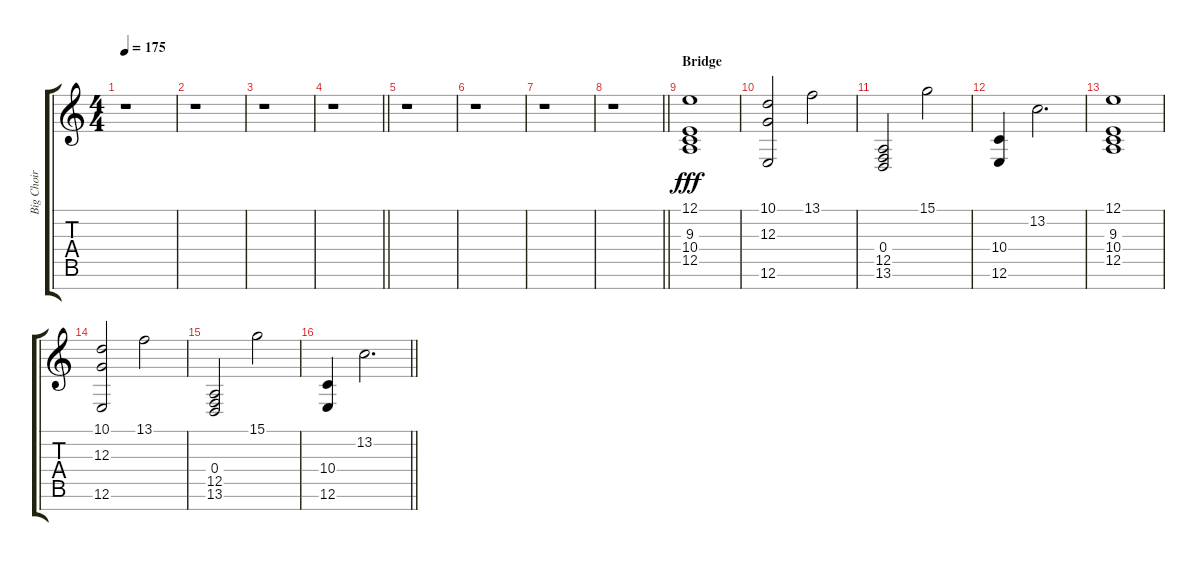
\track ("Big Choir" "Big Choir") {instrument choiraahs}
\staff {score tabs}
\tuning (E4 B3 G3 D3 A2 E2 B1) {hide}
\ts (4 4)
\tempo 175
\clef g2
\ks c
r.1{dy fff} |
r.1 |
r.1 |
\barLineRight lightlight
r.1 |
r.1 |
r.1 |
r.1 |
\barLineRight lightlight
r.1 |
\section ("" "Bridge")
(12.1 9.3 10.4 12.5).1 |
(10.1 12.3 12.6).2 13.1.2 |
(0.4 12.5 13.6).2 15.1.2 |
(10.4 12.6).4 13.2.2{d} |
(12.1 9.3 10.4 12.5).1 |
(10.1 12.3 12.6).2 13.1.2 |
(0.4 12.5 13.6).2 15.1.2 |
\barLineRight lightlight
(10.4 12.6).4 13.2.2{d}
